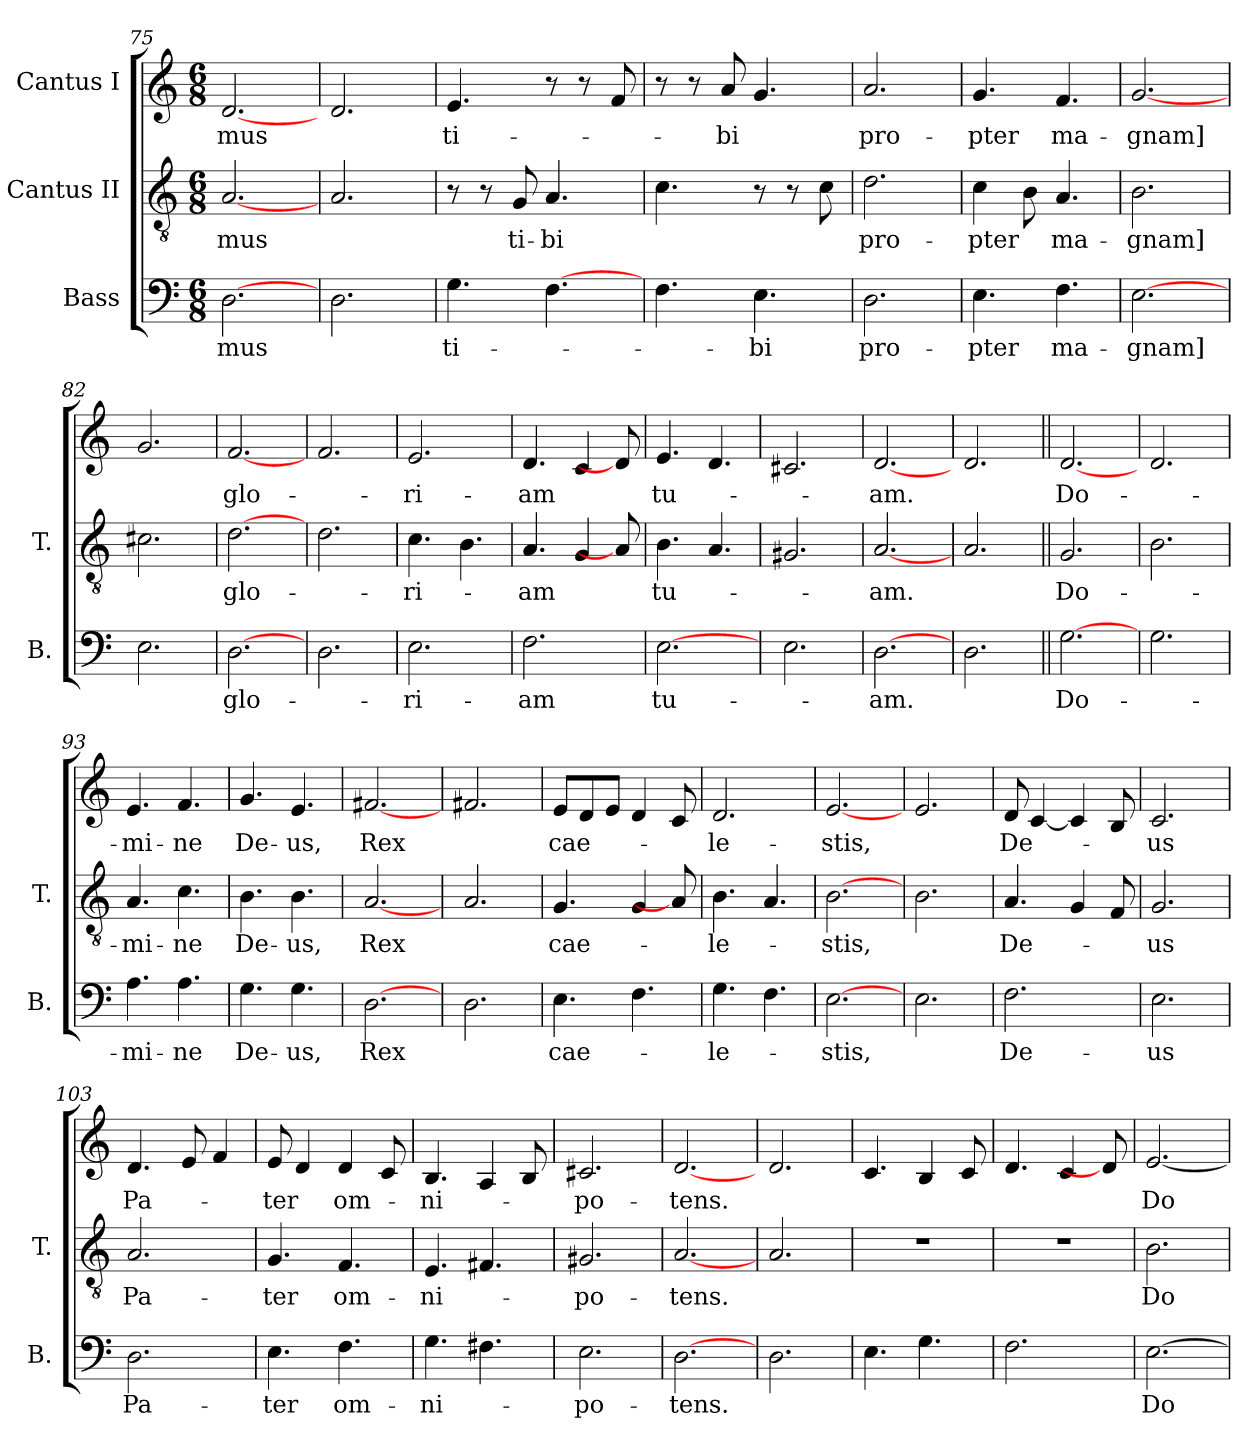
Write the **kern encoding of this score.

**kern	**text	**kern	**text	**kern	**text
*part3	*part3	*part2	*part2	*part1	*part1
*staff3	*staff3	*staff2	*staff2	*staff1	*staff1
*I"Bass	*	*I"Cantus II	*	*I"Cantus I	*
*I'B.	*	*I'T.	*	*	*
*clefF4	*	*clefGv2	*	*clefG2	*
*	*	*ITrd7c12	*	*	*
*k[]	*	*k[]	*	*k[]	*
*C:	*	*C:	*	*C:	*
*M6/8	*	*M6/8	*	*M6/8	*
=75	=75	=75	=75	=75	=75
!	!LO:LY:b:color=#000000	!	!LO:LY:b:color=#000000	!	!LO:LY:b:color=#000000
[2.Di\	-mus	[2.AAi/	-mus	[2.di/	-mus
=76	=76	=76	=76	=76	=76
2.Di\	.	2.AAi/	.	2.di/	.
=77	=77	=77	=77	=77	=77
!	!LO:LY:b:color=#000000	!	!	!	!LO:LY:b:color=#000000
4.Gi\	ti-	8r	.	4.ei/	ti-
.	.	8r	.	.	.
!	!	!	!LO:LY:b:color=#000000	!	!
.	.	8GGi/L	ti-	.	.
!	!	!	!LO:LY:b:color=#000000	!	!
[4.Fi\	.	4.AAi/	-bi	8r	.
.	.	.	.	8r	.
.	.	.	.	8fi/L	.
=78	=78	=78	=78	=78	=78
4.Fi\	.	4.Ci\	.	8r	.
.	.	.	.	8r	.
!	!	!	!	!	!LO:LY:b:color=#000000
.	.	.	.	8ai/L	-bi
!	!LO:LY:b:color=#000000	!	!	!	!
4.Ei\	-bi	8r	.	4.gi/	.
.	.	8r	.	.	.
.	.	8Ci\L	.	.	.
=79	=79	=79	=79	=79	=79
!	!LO:LY:b:color=#000000	!	!LO:LY:b:color=#000000	!	!LO:LY:b:color=#000000
2.Di\	pro-	2.Di\	pro-	2.ai/	pro-
=80	=80	=80	=80	=80	=80
!	!LO:LY:b:color=#000000	!	!LO:LY:b:color=#000000	!	!LO:LY:b:color=#000000
4.Ei\	-pter	4Ci\	-pter	4.gi/	-pter
.	.	8BBi\L	.	.	.
!	!LO:LY:b:color=#000000	!	!LO:LY:b:color=#000000	!	!LO:LY:b:color=#000000
4.Fi\	ma-	4.AAi/	ma-	4.fi/	ma-
!!LO:PB:g=z
=81	=81	=81	=81	=81	=81
!	!LO:LY:b:color=#000000	!	!LO:LY:b:color=#000000	!	!LO:LY:b:color=#000000
[2.Ei\	-gnam]	2.BBi\	-gnam]	[2.gi/	-gnam]
=82	=82	=82	=82	=82	=82
2.Ei\	.	2.C#Xi\	.	2.gi/	.
=83	=83	=83	=83	=83	=83
!	!LO:LY:b:color=#000000	!	!LO:LY:b:color=#000000	!	!LO:LY:b:color=#000000
[2.Di\	glo-	[2.Di\	glo-	[2.fi/	glo-
=84	=84	=84	=84	=84	=84
2.Di\	.	2.Di\	.	2.fi/	.
=85	=85	=85	=85	=85	=85
!	!LO:LY:b:color=#000000	!	!LO:LY:b:color=#000000	!	!LO:LY:b:color=#000000
2.Ei\	-ri-	4.Ci\	-ri-	2.ei/	-ri-
.	.	4.BBi\	.	.	.
=86	=86	=86	=86	=86	=86
!	!LO:LY:b:color=#000000	!	!LO:LY:b:color=#000000	!	!LO:LY:b:color=#000000
2.Fi\	-am	4.AAi/	-am	4.di/	-am
.	.	4GGi/	.	4ci/	.
.	.	8AAi/L]	.	8di/L]	.
=87	=87	=87	=87	=87	=87
!	!LO:LY:b:color=#000000	!	!LO:LY:b:color=#000000	!	!LO:LY:b:color=#000000
[2.Ei\	tu-	4.BBi\	tu-	4.ei/	tu-
.	.	4.AAi/	.	4.di/	.
=88	=88	=88	=88	=88	=88
2.Ei\	.	2.GG#Xi/	.	2.c#Xi/	.
=89	=89	=89	=89	=89	=89
!	!LO:LY:b:color=#000000	!	!LO:LY:b:color=#000000	!	!LO:LY:b:color=#000000
[2.Di\	-am.	[2.AAi/	-am.	[2.di/	-am.
=90	=90	=90	=90	=90	=90
2.Di\	.	2.AAi/	.	2.di/	.
!!LO:LB:g=z
=91||	=91||	=91||	=91||	=91||	=91||
!	!LO:LY:b:color=#000000	!	!LO:LY:b:color=#000000	!	!LO:LY:b:color=#000000
[2.Gi\	Do-	2.GGi/	Do-	[2.di/	Do-
=92	=92	=92	=92	=92	=92
2.Gi\	.	2.BBi\	.	2.di/	.
=93	=93	=93	=93	=93	=93
!	!LO:LY:b:color=#000000	!	!LO:LY:b:color=#000000	!	!LO:LY:b:color=#000000
4.Ai\	-mi-	4.AAi/	-mi-	4.ei/	-mi-
!	!LO:LY:b:color=#000000	!	!LO:LY:b:color=#000000	!	!LO:LY:b:color=#000000
4.Ai\	-ne	4.Ci\	-ne	4.fi/	-ne
=94	=94	=94	=94	=94	=94
!	!LO:LY:b:color=#000000	!	!LO:LY:b:color=#000000	!	!LO:LY:b:color=#000000
4.Gi\	De-	4.BBi\	De-	4.gi/	De-
!	!LO:LY:b:color=#000000	!	!LO:LY:b:color=#000000	!	!LO:LY:b:color=#000000
4.Gi\	-us,	4.BBi\	-us,	4.ei/	-us,
=95	=95	=95	=95	=95	=95
!	!LO:LY:b:color=#000000	!	!LO:LY:b:color=#000000	!	!LO:LY:b:color=#000000
[2.Di\	Rex	[2.AAi/	Rex	[2.f#Xi/	Rex
=96	=96	=96	=96	=96	=96
2.Di\	.	2.AAi/	.	2.f#i/	.
=97	=97	=97	=97	=97	=97
!	!LO:LY:b:color=#000000	!	!LO:LY:b:color=#000000	!	!LO:LY:b:color=#000000
4.Ei\	cae-	4.GGi/	cae-	8ei/L	cae-
.	.	.	.	8di/	.
.	.	.	.	8ei/J	.
4.Fi\	.	4GGi/	.	4di/	.
.	.	8AAi/L]	.	8ci/L	.
=98	=98	=98	=98	=98	=98
!	!LO:LY:b:color=#000000	!	!LO:LY:b:color=#000000	!	!LO:LY:b:color=#000000
4.Gi\	-le-	4.BBi\	-le-	2.di/	-le-
4.Fi\	.	4.AAi/	.	.	.
=99	=99	=99	=99	=99	=99
!	!LO:LY:b:color=#000000	!	!LO:LY:b:color=#000000	!	!LO:LY:b:color=#000000
[2.Ei\	-stis,	[2.BBi\	-stis,	[2.ei/	-stis,
=100	=100	=100	=100	=100	=100
2.Ei\	.	2.BBi\	.	2.ei/	.
!!LO:LB:g=z
=101	=101	=101	=101	=101	=101
!	!LO:LY:b:color=#000000	!	!LO:LY:b:color=#000000	!	!LO:LY:b:color=#000000
2.Fi\	De-	4.AAi/	De-	8di/L	De-
.	.	.	.	[4ci/	.
.	.	4GGi/	.	4ci/]	.
.	.	8FFi/L	.	8Bi/L	.
=102	=102	=102	=102	=102	=102
!	!LO:LY:b:color=#000000	!	!LO:LY:b:color=#000000	!	!LO:LY:b:color=#000000
2.Ei\	-us	2.GGi/	-us	2.ci/	-us
=103	=103	=103	=103	=103	=103
!	!LO:LY:b:color=#000000	!	!LO:LY:b:color=#000000	!	!LO:LY:b:color=#000000
2.Di\	Pa-	2.AAi/	Pa-	4.di/	Pa-
.	.	.	.	8ei/L	.
.	.	.	.	4fi/	.
=104	=104	=104	=104	=104	=104
!	!LO:LY:b:color=#000000	!	!LO:LY:b:color=#000000	!	!LO:LY:b:color=#000000
4.Ei\	-ter	4.GGi/	-ter	8ei/L	-ter
.	.	.	.	4di/	.
!	!LO:LY:b:color=#000000	!	!LO:LY:b:color=#000000	!	!LO:LY:b:color=#000000
4.Fi\	om-	4.FFi/	om-	4di/	om-
.	.	.	.	8ci/L	.
=105	=105	=105	=105	=105	=105
!	!LO:LY:b:color=#000000	!	!LO:LY:b:color=#000000	!	!LO:LY:b:color=#000000
4.Gi\	-ni-	4.EEi/	-ni-	4.Bi/	-ni-
4.F#Xi\	.	4.FF#Xi/	.	4Ai/	.
.	.	.	.	8Bi/L	.
=106	=106	=106	=106	=106	=106
!	!LO:LY:b:color=#000000	!	!LO:LY:b:color=#000000	!	!LO:LY:b:color=#000000
2.Ei\	-po-	2.GG#Xi/	-po-	2.c#Xi/	-po-
=107	=107	=107	=107	=107	=107
!	!LO:LY:b:color=#000000	!	!LO:LY:b:color=#000000	!	!LO:LY:b:color=#000000
[2.Di\	-tens.	[2.AAi/	-tens.	[2.di/	-tens.
=108	=108	=108	=108	=108	=108
2.Di\	.	2.AAi/	.	2.di/	.
=109	=109	=109	=109	=109	=109
!	!	!LO:N:vis=1	!	!	!
4.Ei\	.	2.r	.	4.ci/	.
4.Gi\	.	.	.	4Bi/	.
.	.	.	.	8ci/L	.
!!LO:PB:g=z
=110	=110	=110	=110	=110	=110
!	!	!LO:N:vis=1	!	!	!
2.Fi\	.	2.r	.	4.di/	.
.	.	.	.	4ci/	.
.	.	.	.	8di/L]	.
=111	=111	=111	=111	=111	=111
!	!LO:LY:b:color=#000000	!	!LO:LY:b:color=#000000	!	!LO:LY:b:color=#000000
[2.Ei\	Do-	2.BBi\	Do-	[2.ei/	Do-
=	=	=	=	=	=
*-	*-	*-	*-	*-	*-
